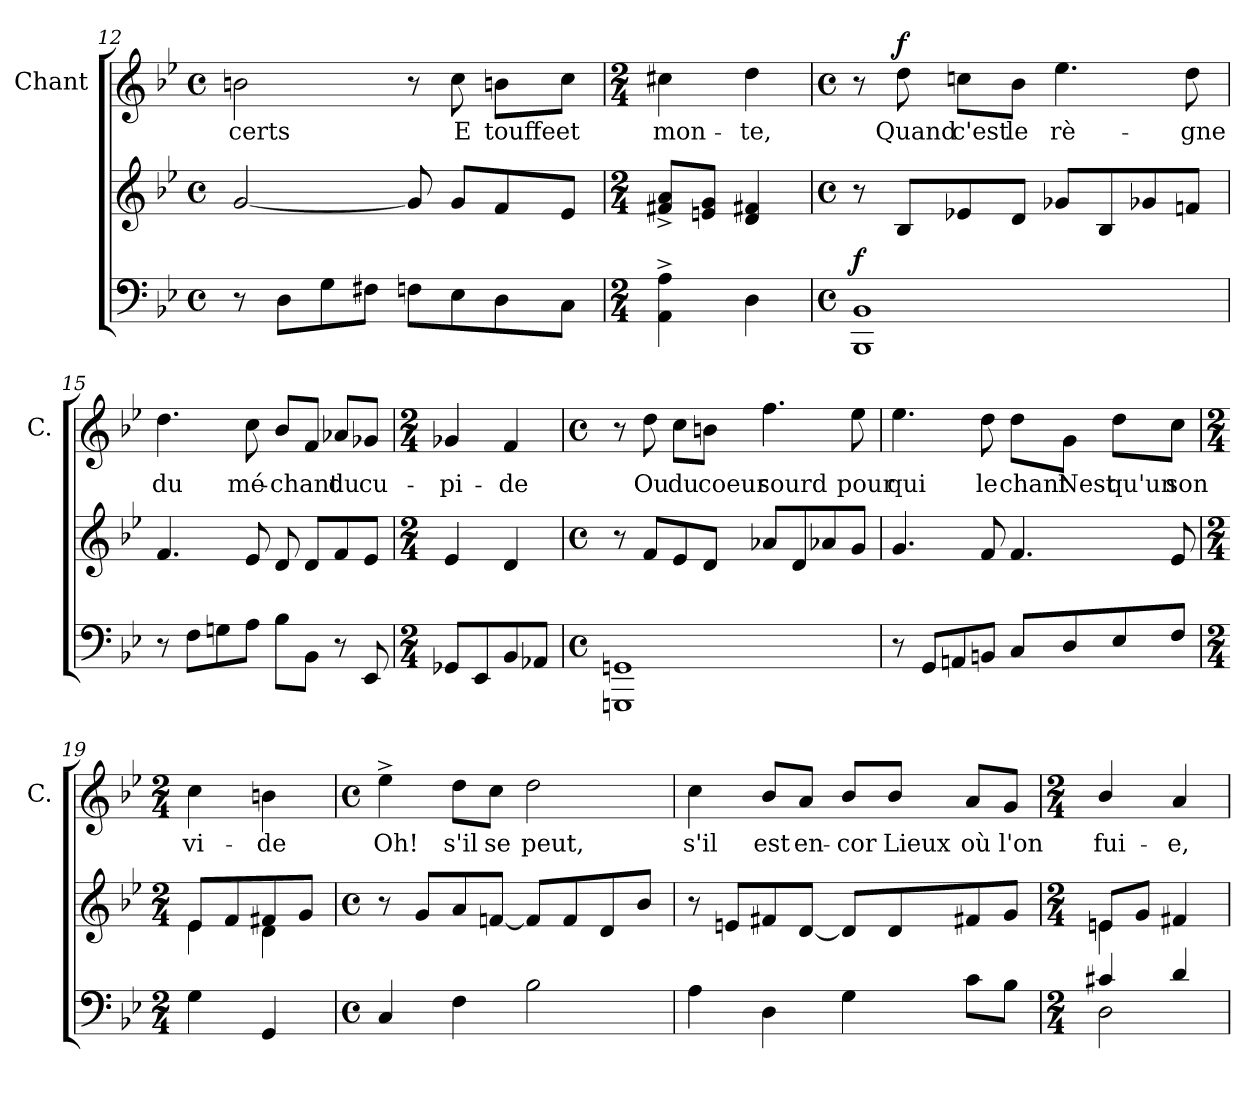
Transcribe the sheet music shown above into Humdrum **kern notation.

**kern	**dynam	**kern	**kern	**text	**dynam
*part3	*part3	*part2	*part1	*part1	*part1
*staff3	*staff3	*staff2	*staff1	*staff1	*staff1
*	*	*	*I"Chant	*	*
*	*	*	*I'C.	*	*
*clefF4	*	*clefG2	*clefG2	*	*
*k[b-e-]	*	*k[b-e-]	*k[b-e-]	*	*
*M4/4	*	*M4/4	*M4/4	*	*
*met(c)	*	*met(c)	*met(c)	*	*
=12	=12	=12	=12	=12	=12
8r	.	[2gi/	2bni\	certs	.
8Dj\L	.	.	.	.	.
8Gj\	.	.	.	.	.
8F#Xj\J	.	.	.	.	.
8Fnj\L	.	8gi/]	8r	.	.
8E-j\	.	8gi/L	8cci\	E	.
8Dj\	.	8fi/	8bni\L	touffe	.
8Cj\J	.	8e-i/J	8cci\J	et	.
=13	=13	=13	=13	=13	=13
*M2/4	*	*M2/4	*M2/4	*	*
4AAj^>\ 4Aj^>\	.	8ai^>/ 8f#Xi^>/L	4cc#Xi\	mon-	.
.	.	8gi/ 8eni/J	.	.	.
4Dj\	.	4f#Xi/ 4di/	4ddi\	te,	.
!!LO:LB:g=z
=14	=14	=14	=14	=14	=14
*M4/4	*	*M4/4	*M4/4	*	*
*met(c)	*	*met(c)	*met(c)	*	*
!	!LO:DY:a	!	!	!	!
1BBB-j/ 1BB-j/	f	8r	8r	.	.
!	!	!	!	!	!LO:DY:a
.	.	8B-i/L	8ddi\	Quand	f
.	.	8e-Xi/	8ccni\L	c'est	.
.	.	8di/J	8b-i\J	le	.
.	.	8g-Xi/L	4.ee-i\	rè-	.
.	.	8B-i/	.	.	.
.	.	8g-Xi/	.	.	.
.	.	8fni/J	8ddi\	gne	.
=15	=15	=15	=15	=15	=15
8r	.	4.fi/	4.ddi\	du	.
8Fj\L	.	.	.	.	.
8Gnj\	.	.	.	.	.
8Aj\J	.	8e-i/	8cci\	mé-	.
8B-j\L	.	8di/	8b-i/L	chant	.
8BB-j\J	.	8di/L	8fi/J	.	.
8r	.	8fi/	8a-Xi/L	du	.
8EE-j/	.	8e-i/J	8g-Xi/J	cu-	.
=16	=16	=16	=16	=16	=16
*M2/4	*	*M2/4	*M2/4	*	*
8GG-Xj/L	.	4e-i/	4g-Xi/	pi-	.
8EE-j/	.	.	.	.	.
8BB-j/	.	4di/	4fi/	de	.
8AA-Xj/J	.	.	.	.	.
!!LO:LB:g=z
=17	=17	=17	=17	=17	=17
*M4/4	*	*M4/4	*M4/4	*	*
*met(c)	*	*met(c)	*met(c)	*	*
1GGGnj/ 1GGnj/	.	8r	8r	.	.
.	.	8fi/L	8ddi\	Ou	.
.	.	8e-i/	8cci\L	du	.
.	.	8di/J	8bni\J	coeur	.
.	.	8a-Xi/L	4.ffi\	sourd	.
.	.	8di/	.	.	.
.	.	8a-Xi/	.	.	.
.	.	8gi/J	8ee-i\	pour	.
=18	=18	=18	=18	=18	=18
8r	.	4.gi/	4.ee-i\	qui	.
8GGj/L	.	.	.	.	.
8AAnj/	.	.	.	.	.
8BBnj/J	.	8fi/	8ddi\	le	.
8Cj/L	.	4.fi/	8ddi\L	chant	.
8Dj/	.	.	8gi\J	Nest	.
8E-j/	.	.	8ddi\L	qu'un	.
8Fj/J	.	8e-i/	8cci\J	son	.
=19	=19	=19	=19	=19	=19
*M2/4	*	*M2/4	*M2/4	*	*
*	*	*^	*	*	*
4Gj\	.	8e-i/L	4e-Z\	4cci\	vi-	.
.	.	8fi/	.	.	.	.
4GGj/	.	8f#Xi/	4dZ\	4bni\	de	.
.	.	8gi/J	.	.	.	.
*	*	*v	*v	*	*	*
=20	=20	=20	=20	=20	=20
*M4/4	*	*M4/4	*M4/4	*	*
*met(c)	*	*met(c)	*met(c)	*	*
4Cj/	.	8r	4ee-^>i\	Oh!	.
.	.	8gi/L	.	.	.
4Fj\	.	8ai/	8ddi\L	s'il	.
.	.	[8fni/J	8cci\J	se	.
2B-j\	.	8fi/L]	2ddi\	peut,	.
.	.	8fi/	.	.	.
.	.	8di/	.	.	.
.	.	8b-i/J	.	.	.
!!LO:LB:g=z
=21	=21	=21	=21	=21	=21
4Aj\	.	8r	4cci\	s'il	.
.	.	8eni/L	.	.	.
4Dj\	.	8f#Xi/	8b-i/L	est	.
.	.	[8di/J	8ai/J	en-	.
4Gj\	.	8di/L]	8b-i/L	cor	.
.	.	8di/	8b-i/J	Lieux	.
8cj\L	.	8f#Xi/	8ai/L	où	.
8B-j\J	.	8gi/J	8gi/J	l'on	.
=22	=22	=22	=22	=22	=22
*M2/4	*	*M2/4	*M2/4	*	*
*^	*	*^	*	*	*
4c#Xj/	2DV\	.	8eni/L	4enZ\	4b-i/	fui-	.
.	.	.	8gi/J	.	.	.	.
4dj/	.	.	4f#Xi/	4ryy	4ai/	e,	.
*v	*v	*	*	*	*	*	*
*	*	*v	*v	*	*	*
=	=	=	=	=	=
*-	*-	*-	*-	*-	*-
